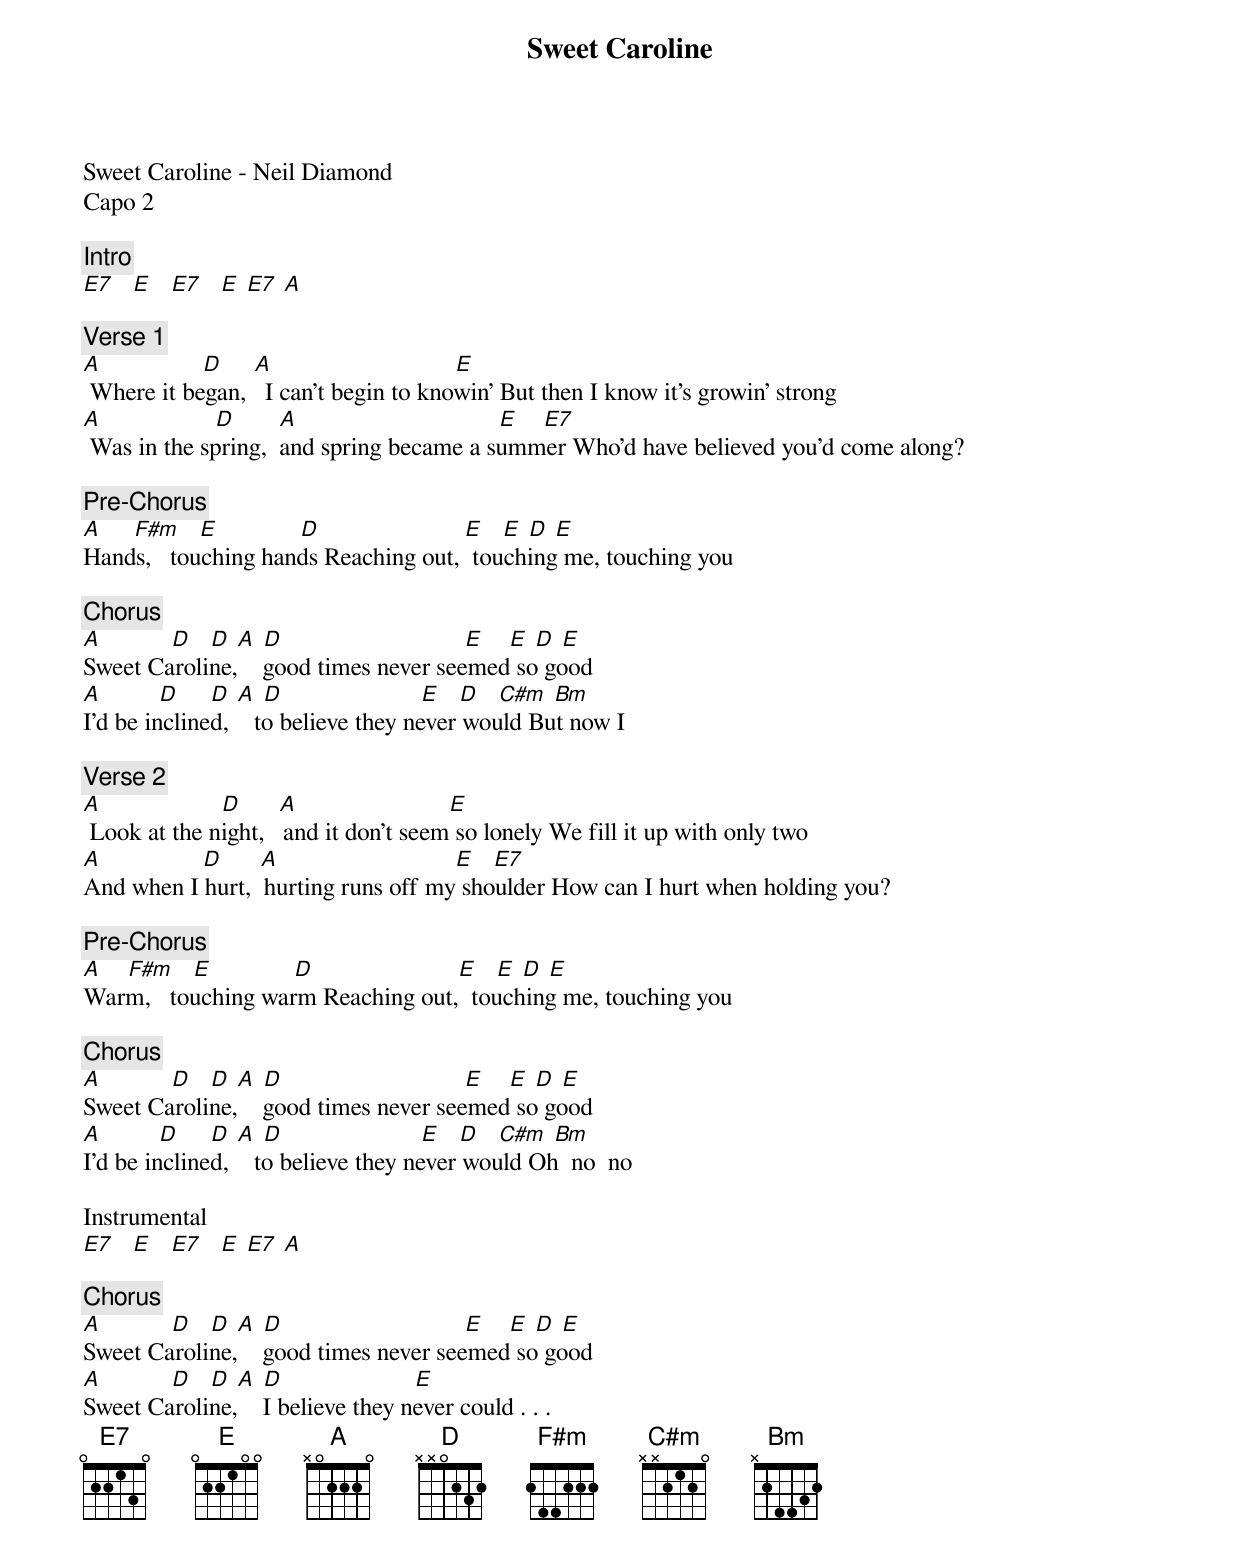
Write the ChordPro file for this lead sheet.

{title: Sweet Caroline}
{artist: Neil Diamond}
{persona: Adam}
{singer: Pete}
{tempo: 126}
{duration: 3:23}
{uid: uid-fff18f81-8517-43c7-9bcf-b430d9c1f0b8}
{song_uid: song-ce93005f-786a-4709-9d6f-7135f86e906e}



Sweet Caroline - Neil Diamond
Capo 2

{comment: Intro}
[E7]   [E]   [E7]   [E] [E7] [A]

{comment: Verse 1}
[A]                [D]					[A]                             [E]
 Where it began,   I can't begin to knowin'	But then I know it's growin' strong
[A]                  [D]							[A]                                [E]    [E7]
 Was in the spring,  and spring became a summer	Who'd have believed you'd come along?

{comment: Pre-Chorus}
[A]     [F#m]			[E]             [D]                       [E]   [E] [D] [E]
Hands,   touching hands	Reaching out,  touching me, touching you

{comment: Chorus}
[A]         		[D]   [D] [A] [D]                           		[E]    [E] [D] [E]
Sweet Caroline,    good times never seemed so good
[A]        	[D]     [D] [A] [D]                      [E]			[D]   [C#m] [Bm]
I'd be inclined,    to believe they never would	But now I

{comment: Verse 2}
[A]                   [D]						[A]                        [E]
 Look at the night,   and it don't seem so lonely	We fill it up with only two
[A]                [D]						[A]                            [E]   [E7]
And when I hurt,  hurting runs off my shoulder	How can I hurt when holding you?

{comment: Pre-Chorus}
[A]    [F#m]			[E]             [D]                       [E]   [E] [D] [E]
Warm,   touching warm	Reaching out,  touching me, touching you

{comment: Chorus}
[A]         		[D]   [D] [A] [D]                           		[E]    [E] [D] [E]
Sweet Caroline,    good times never seemed so good
[A]        	[D]     [D] [A] [D]                      [E]			[D]   [C#m] [Bm]
I'd be inclined,    to believe they never would	Oh  no  no

Instrumental
[E7]   [E]   [E7]   [E] [E7] [A]

{comment: Chorus}
[A]         		[D]   [D] [A] [D]                           		[E]    [E] [D] [E]
Sweet Caroline,    good times never seemed so good
[A]         		[D]   [D] [A] [D]                     [E]
Sweet Caroline,    I believe they never could . . .
